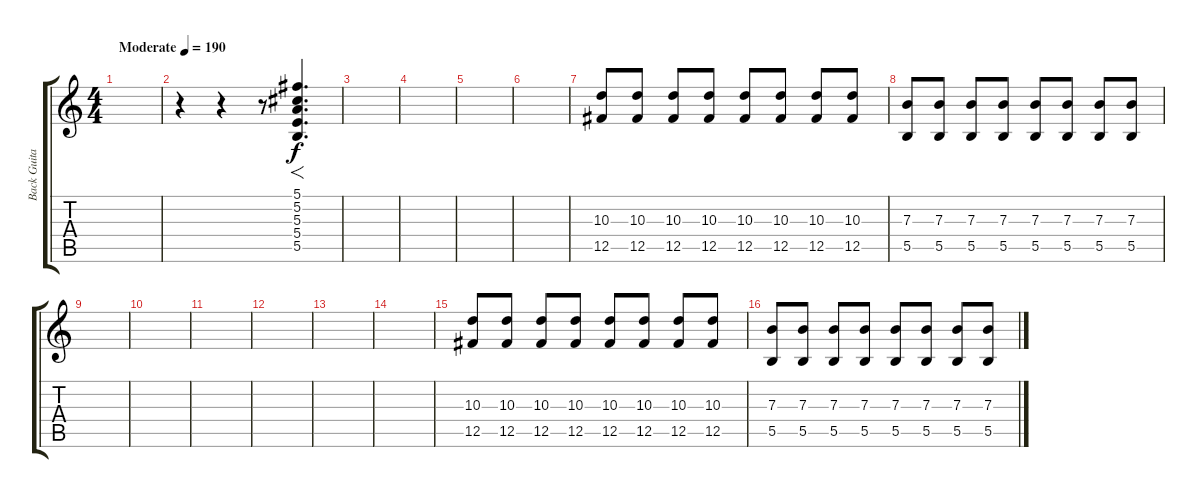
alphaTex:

\track ("Back Guitar" "Back Guita") {instrument distortionguitar}
\staff {score tabs}
\tuning (Db4 Ab3 E3 B2 Gb2 B1) {hide}
\ts (4 4)
\tempo (190 "Moderate")
\clef g2
\ks c
|
r.4 r.4 r.8 (5.1 5.2 5.3 5.4 5.5).4{f d volume 14 instrument reversecymbal} |
|
|
|
|
(10.3 12.5).8{volume 8 instrument distortionguitar} (10.3 12.5).8 (10.3 12.5).8 (10.3 12.5).8 (10.3 12.5).8 (10.3 12.5).8 (10.3 12.5).8 (10.3 12.5).8 |
(7.3 5.5).8 (7.3 5.5).8 (7.3 5.5).8 (7.3 5.5).8 (7.3 5.5).8 (7.3 5.5).8 (7.3 5.5).8 (7.3 5.5).8 |
|
|
|
|
|
|
(10.3 12.5).8 (10.3 12.5).8 (10.3 12.5).8 (10.3 12.5).8 (10.3 12.5).8 (10.3 12.5).8 (10.3 12.5).8 (10.3 12.5).8 |
(7.3 5.5).8 (7.3 5.5).8 (7.3 5.5).8 (7.3 5.5).8 (7.3 5.5).8 (7.3 5.5).8 (7.3 5.5).8 (7.3 5.5).8
